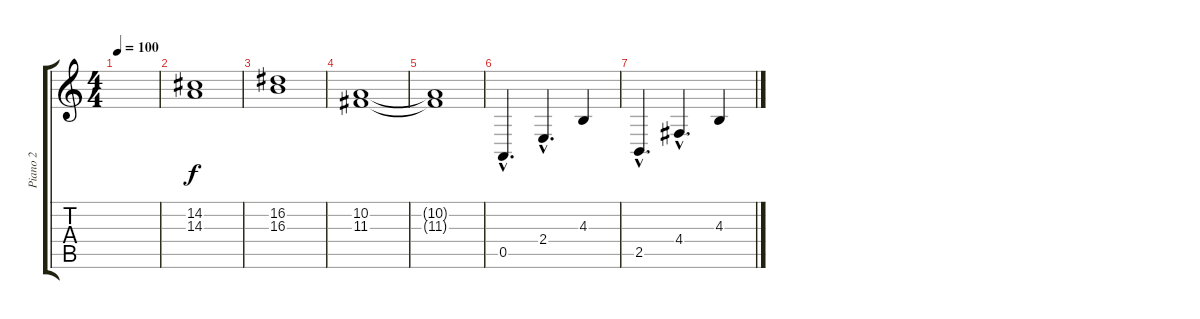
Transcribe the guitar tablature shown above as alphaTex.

\track ("Piano 2" "Piano 2") {instrument brightacousticpiano}
\staff {score tabs}
\tuning (E4 B3 G3 D3 A2 E2) {hide}
\ts (4 4)
\tempo 100
\clef g2
\ks c
|
(14.2 14.3).1 |
(16.2 16.3).1 |
(10.2 11.3).1 |
(10.2{t} 11.3{t}).1 |
0.5{hac}.4{d} 2.4{hac}.4{d} 4.3.4 |
2.5{hac}.4{d} 4.4{hac}.4{d} 4.3.4
